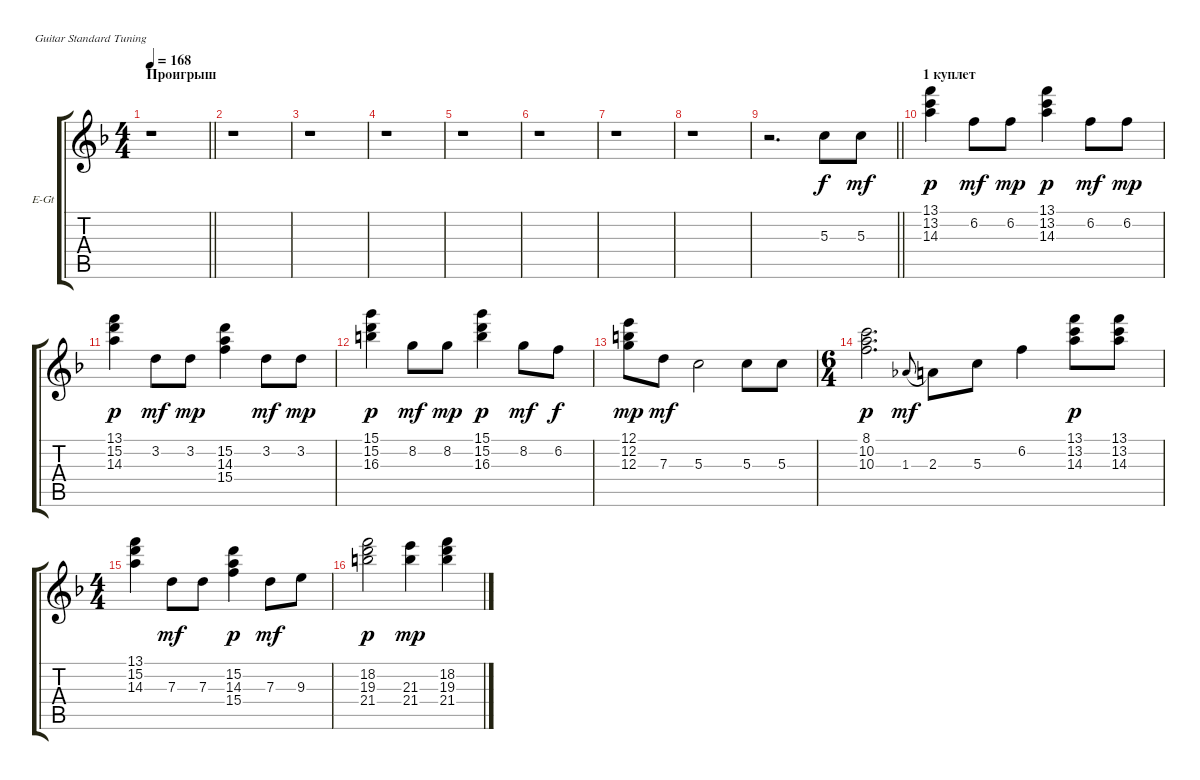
\defaultSystemsLayout 4
\bracketExtendMode groupsimilarinstruments
\firstSystemTrackNameOrientation horizontal
\otherSystemsTrackNameOrientation horizontal
\track ("Electric Guitar" "E-Gt") {instrument electricguitarclean}
\staff {score tabs}
\tuning (E4 B3 G3 D3 A2 E2)
\ts (4 4)
\section ("" "Проигрыш")
\tempo 168
\clef g2
\scale
0.51004
\barLineRight lightlight
\ks f
r.1{dy f instrument electricguitarclean} |
\scale
0.24498 r.1 |
\scale
0.24498 r.1 |
\scale
0.333333 r.1 |
\scale
0.333333 r.1 |
\scale
0.333333 r.1 |
\scale
0.333333 r.1 |
\scale
0.333333 r.1 |
\scale
0.333333
\barLineRight lightlight
r.2{d} 5.3.8 5.3.8{dy mf} |
\section ("" "1 куплет")
\scale
0.333333 (13.1 13.2 14.3).4{dy p} 6.2.8{dy mf} 6.2.8{dy mp} (13.2 14.3 13.1).4{dy p} 6.2.8{dy mf} 6.2.8{dy mp} |
\scale
0.333333 (13.1 15.2 14.3).4{dy p} 3.2.8{dy mf} 3.2.8{dy mp} (15.2 14.3 15.4).4 3.2.8{dy mf} 3.2.8{dy mp} |
\scale
0.333333 (15.1 15.2 16.3).4{dy p} 8.2.8{dy mf} 8.2.8{dy mp} (15.1 15.2 16.3).4{dy p} 8.2.8{dy mf} 6.2.8{dy f} |
\scale
0.193651 (12.1 12.2 12.3).8{dy mp} 7.3.8{dy mf} 5.3.2 5.3.8 5.3.8 |
\ts (6 4)
\scale
0.403175 (10.2 8.1 10.3).2{d dy p} 1.3.8{gr onbeat dy mf legatoorigin} 2.3.8 5.3.8 6.2.4 (13.1 13.2 14.3).8{dy p} (13.1 13.2 14.3).8 |
\ts (4 4)
\scale
0.403175 (13.1 15.2 14.3).4 7.3.8{dy mf} 7.3.8 (15.2 14.3 15.4).4{dy p} 7.3.8{dy mf} 9.3.8 |
\scale
0.333333 (18.2 19.3 21.4).2{dy p} (21.3 21.4).4{dy mp} (21.4 19.3 18.2).4
